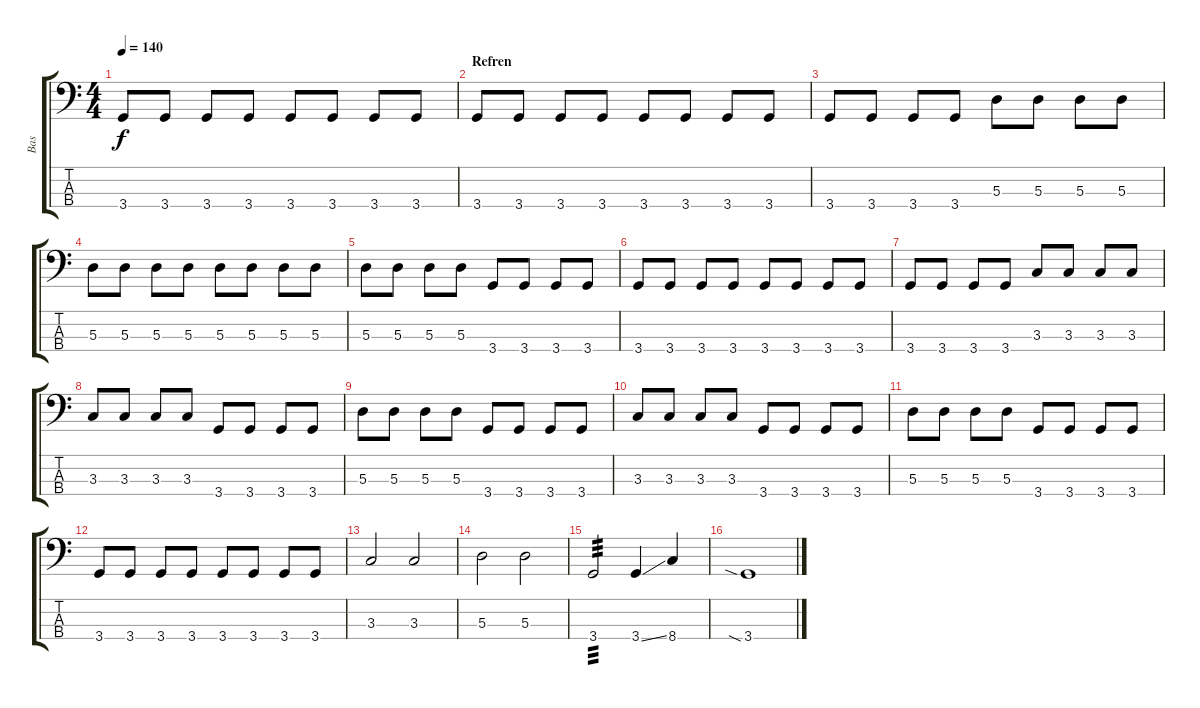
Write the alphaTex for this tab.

\track ("Bas" "Bas") {instrument electricbasspick}
\staff {score tabs}
\tuning (G2 D2 A1 E1) {hide}
\ts (4 4)
\tempo 140
\clef f4
\ks c
3.4.8{dy f} 3.4.8 3.4.8 3.4.8 3.4.8 3.4.8 3.4.8 3.4.8 |
\section ("" "Refren")
3.4.8 3.4.8 3.4.8 3.4.8 3.4.8 3.4.8 3.4.8 3.4.8 |
3.4.8 3.4.8 3.4.8 3.4.8 5.3.8 5.3.8 5.3.8 5.3.8 |
5.3.8 5.3.8 5.3.8 5.3.8 5.3.8 5.3.8 5.3.8 5.3.8 |
5.3.8 5.3.8 5.3.8 5.3.8 3.4.8 3.4.8 3.4.8 3.4.8 |
3.4.8 3.4.8 3.4.8 3.4.8 3.4.8 3.4.8 3.4.8 3.4.8 |
3.4.8 3.4.8 3.4.8 3.4.8 3.3.8 3.3.8 3.3.8 3.3.8 |
3.3.8 3.3.8 3.3.8 3.3.8 3.4.8 3.4.8 3.4.8 3.4.8 |
5.3.8 5.3.8 5.3.8 5.3.8 3.4.8 3.4.8 3.4.8 3.4.8 |
3.3.8 3.3.8 3.3.8 3.3.8 3.4.8 3.4.8 3.4.8 3.4.8 |
5.3.8 5.3.8 5.3.8 5.3.8 3.4.8 3.4.8 3.4.8 3.4.8 |
3.4.8 3.4.8 3.4.8 3.4.8 3.4.8 3.4.8 3.4.8 3.4.8 |
3.3.2 3.3.2 |
5.3.2 5.3.2 |
3.4.2{tp 3} 3.4{ss}.4 8.4.4 |
3.4{sia}.1
